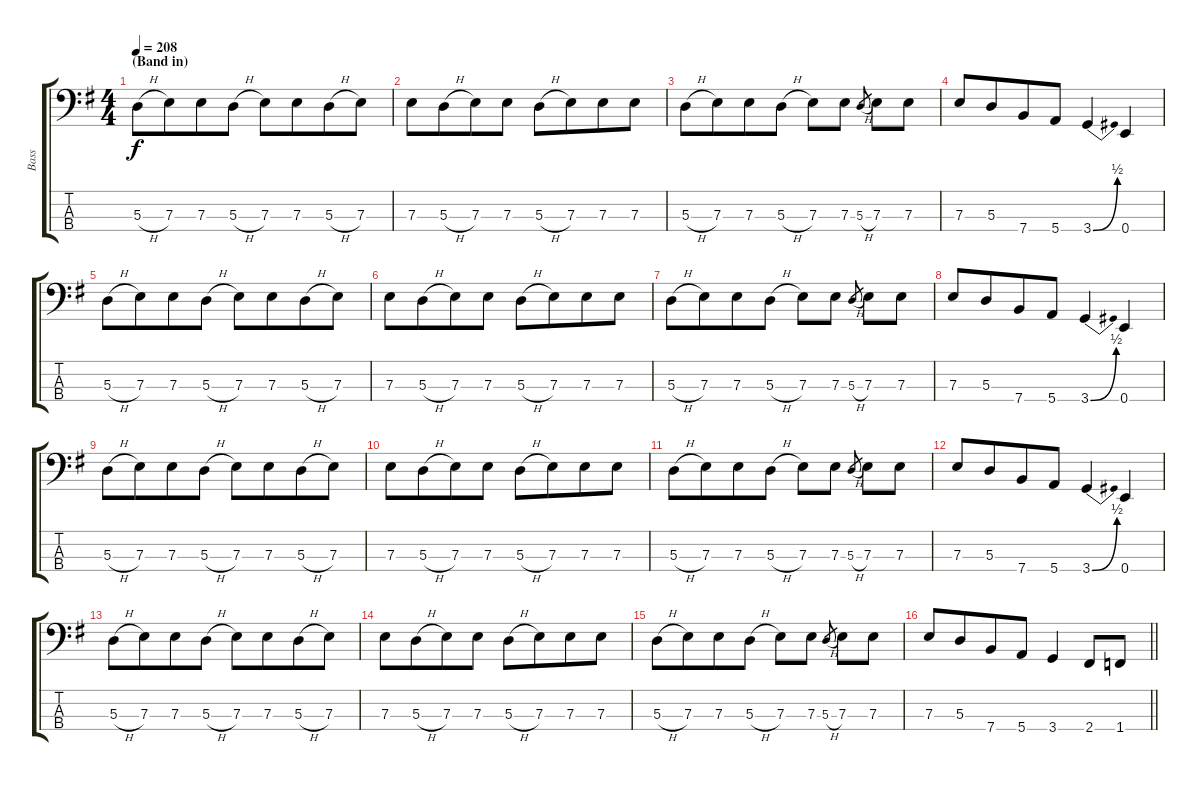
\track ("Bass" "Bass") {instrument electricbasspick}
\staff {score tabs}
\tuning (G2 D2 A1 E1) {hide}
\ts (4 4)
\section ("" "(Band in)")
\tempo 208
\clef f4
\ks eminor
5.3{h}.8{dy f} 7.3.8{beam merge} 7.3.8 5.3{h}.8 7.3.8 7.3.8{beam merge} 5.3{h}.8 7.3.8 |
7.3.8 5.3{h}.8{beam merge} 7.3.8 7.3.8 5.3{h}.8 7.3.8{beam merge} 7.3.8 7.3.8 |
5.3{h}.8 7.3.8{beam merge} 7.3.8 5.3{h}.8 7.3.8 7.3.8 5.3{h}.8{gr beam merge} 7.3.8 7.3.8 |
7.3.8 5.3.8{beam merge} 7.4.8 5.4.8 3.4{be (bend 0 0 60 2)}.4 0.4.4 |
5.3{h}.8 7.3.8{beam merge} 7.3.8 5.3{h}.8 7.3.8 7.3.8{beam merge} 5.3{h}.8 7.3.8 |
7.3.8 5.3{h}.8{beam merge} 7.3.8 7.3.8 5.3{h}.8 7.3.8{beam merge} 7.3.8 7.3.8 |
5.3{h}.8 7.3.8{beam merge} 7.3.8 5.3{h}.8 7.3.8 7.3.8 5.3{h}.8{gr beam merge} 7.3.8 7.3.8 |
7.3.8 5.3.8{beam merge} 7.4.8 5.4.8 3.4{be (bend 0 0 60 2)}.4 0.4.4 |
5.3{h}.8 7.3.8{beam merge} 7.3.8 5.3{h}.8 7.3.8 7.3.8{beam merge} 5.3{h}.8 7.3.8 |
7.3.8 5.3{h}.8{beam merge} 7.3.8 7.3.8 5.3{h}.8 7.3.8{beam merge} 7.3.8 7.3.8 |
5.3{h}.8 7.3.8{beam merge} 7.3.8 5.3{h}.8 7.3.8 7.3.8 5.3{h}.8{gr beam merge} 7.3.8 7.3.8 |
7.3.8 5.3.8{beam merge} 7.4.8 5.4.8 3.4{be (bend 0 0 60 2)}.4 0.4.4 |
5.3{h}.8 7.3.8{beam merge} 7.3.8 5.3{h}.8 7.3.8 7.3.8{beam merge} 5.3{h}.8 7.3.8 |
7.3.8 5.3{h}.8{beam merge} 7.3.8 7.3.8 5.3{h}.8 7.3.8{beam merge} 7.3.8 7.3.8 |
5.3{h}.8 7.3.8{beam merge} 7.3.8 5.3{h}.8 7.3.8 7.3.8 5.3{h}.8{gr beam merge} 7.3.8 7.3.8 |
\barLineRight lightlight
7.3.8 5.3.8{beam merge} 7.4.8 5.4.8 3.4.4 2.4.8 1.4.8
